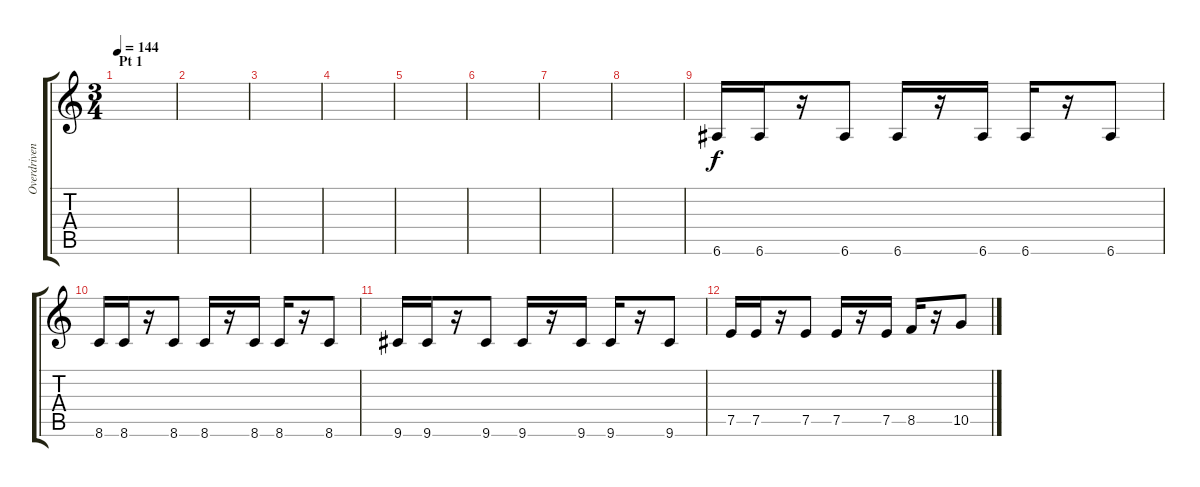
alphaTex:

\track ("Overdriven Guitar" "Overdriven") {instrument overdrivenguitar}
\staff {score tabs}
\tuning (E4 B3 G3 D3 A2 E2) {hide}
\ts (3 4)
\section ("" "Pt 1")
\tempo 144
\clef g2
\ks c
|
|
|
|
|
|
|
|
6.6.16 6.6.16 r.16 6.6.8 6.6.16 r.16 6.6.16 6.6.16 r.16 6.6.8 |
8.6.16 8.6.16 r.16 8.6.8 8.6.16 r.16 8.6.16 8.6.16 r.16 8.6.8 |
9.6.16 9.6.16 r.16 9.6.8 9.6.16 r.16 9.6.16 9.6.16 r.16 9.6.8 |
7.5.16 7.5.16 r.16 7.5.8 7.5.16 r.16 7.5.16 8.5.16 r.16 10.5.8
